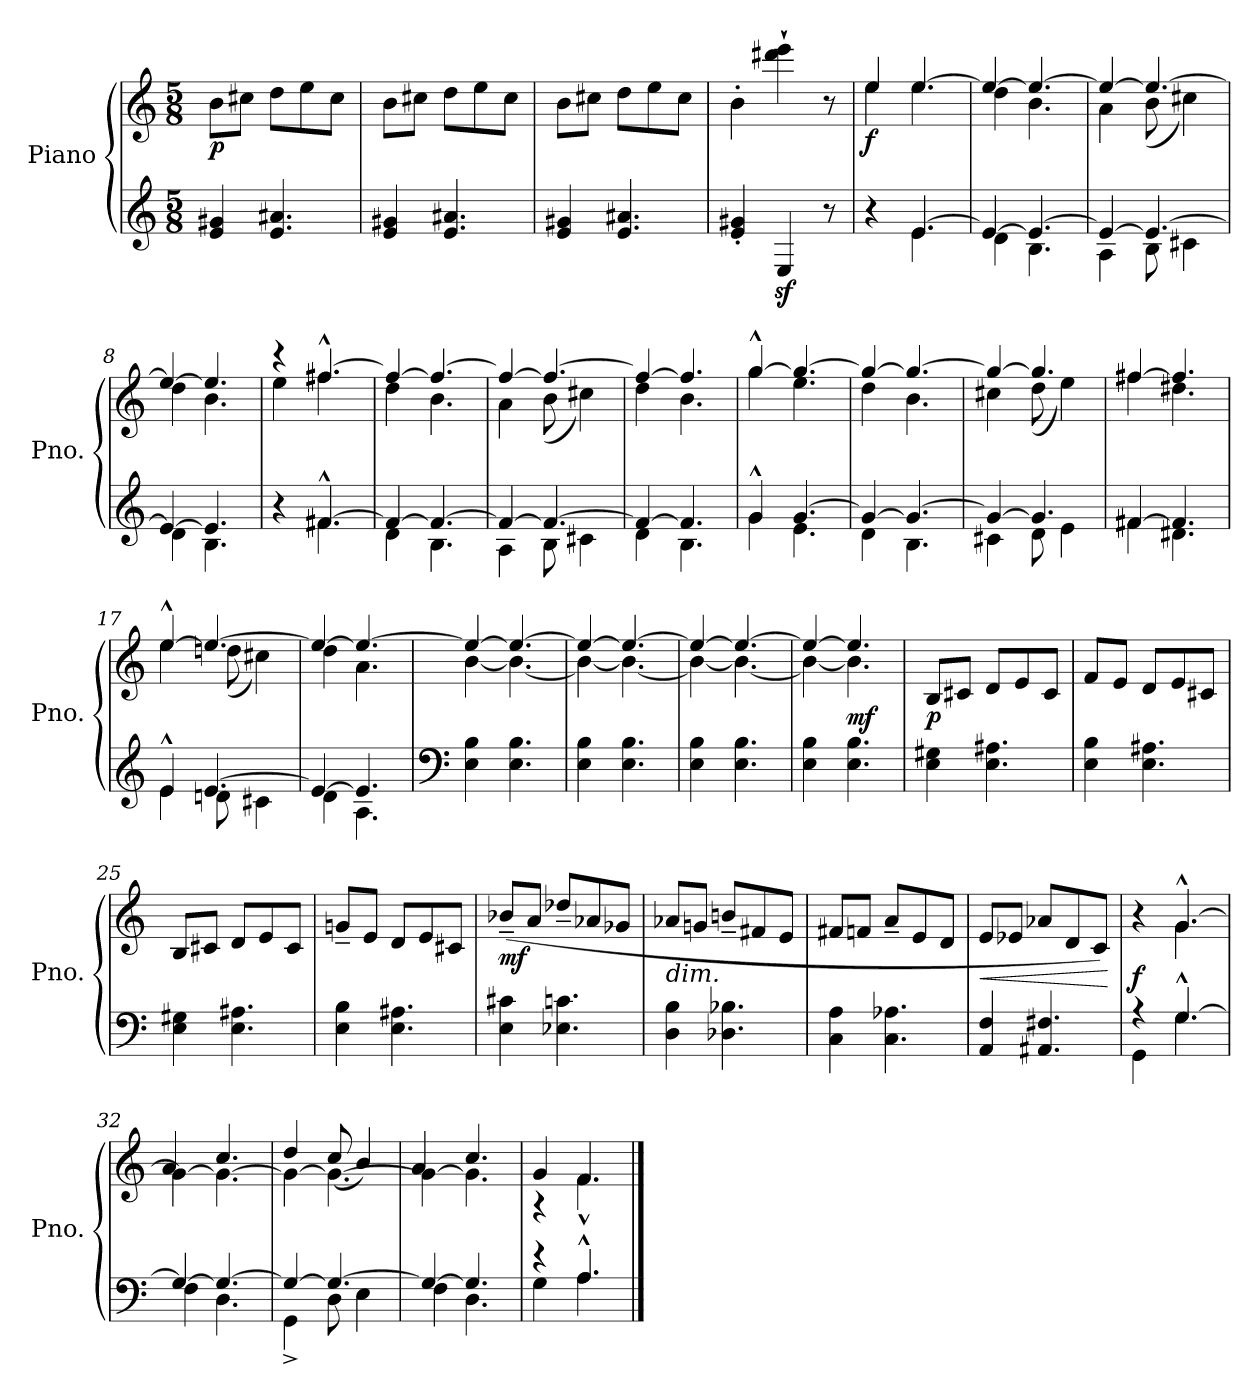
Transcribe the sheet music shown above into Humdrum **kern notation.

**kern	**kern	**dynam
*part1	*part1	*part1
*staff2	*staff1	*staff1/2
*I"Piano	*	*
*I'Pno.	*	*
*clefG2	*clefG2	*
*k[]	*k[]	*
*M5/8	*M5/8	*
*MM195	*MM195	*
=1	=1	=1
!	!	!LO:DY:b
4e/ 4g#X/	8b\L	p
.	8cc#X\J	.
4.e/ 4.a#X/	8dd\L	.
.	8ee\	.
.	8cc#\J	.
=2	=2	=2
4e/ 4g#X/	8b\L	.
.	8cc#X\J	.
4.e/ 4.a#X/	8dd\L	.
.	8ee\	.
.	8cc#\J	.
=3	=3	=3
4e/ 4g#X/	8b\L	.
.	8cc#X\J	.
4.e/ 4.a#X/	8dd\L	.
.	8ee\	.
.	8cc#\J	.
=4	=4	=4
4e/' 4g#X/'	4b'\	.
4Ez>/	4ddd#X\` 4eee\`	.
8r	8r	.
=5	=5	=5
*^	*^	*
!	!	!	!	!LO:DY:b
4r	4ryy	4ee/	4ee\	f
[4.e/	4.e\	[4.ee/	4.ee\	.
=6	=6	=6	=6	=6
4e/_	4d\	4ee/_	4dd\	.
4.e/_	4.B\	4.ee/_	4.b\	.
=7	=7	=7	=7	=7
4e/_	4A\	4ee/_	4a\	.
4.e/_	8B\	4.ee/_	(<8b\	.
.	4c#X\	.	4cc#X\)	.
!!LO:LB:g=z	!!
=8	=8	=8	=8	=8
4e/_	4d\	4ee/_	4dd\	.
4.e/]	4.B\	4.ee/]	4.b\	.
=9	=9	=9	=9	=9
4r	4ryy	4r	4ee\	.
[4.f#X^^/	4.f#\	[4.ff#X^^/	4.ff#\	.
=10	=10	=10	=10	=10
4f#/_	4d\	4ff#/_	4dd\	.
4.f#/_	4.B\	4.ff#/_	4.b\	.
=11	=11	=11	=11	=11
4f#/_	4A\	4ff#/_	4a\	.
4.f#/_	8B\	4.ff#/_	(<8b\	.
.	4c#X\	.	4cc#X\)	.
=12	=12	=12	=12	=12
4f#/_	4d\	4ff#/_	4dd\	.
4.f#/]	4.B\	4.ff#/]	4.b\	.
=13	=13	=13	=13	=13
4g^^/	4g\	[4gg^^/	4gg\	.
[4.g/	4.e\	4.gg/_	4.ee\	.
=14	=14	=14	=14	=14
4g/_	4d\	4gg/_	4dd\	.
4.g/_	4.B\	4.gg/_	4.b\	.
=15	=15	=15	=15	=15
4g/_	4c#X\	4gg/_	4cc#X\	.
4.g/]	8d\	4.gg/]	(<8dd\	.
.	4e\	.	4ee\)	.
=16	=16	=16	=16	=16
[4f#X/	4f#\	[4ff#X/	4ff#\	.
4.f#/]	4.d#X\	4.ff#/]	4.dd#X\	.
!!LO:LB:g=z	!!
=17	=17	=17	=17	=17
4e^^/	4e\	[4ee^^/	4ee\	.
[4.e/	8dn\	4.ee/_	(<8ddn\	.
.	4c#X\	.	4cc#X\)	.
=18	=18	=18	=18	=18
4e/_	4d\	4ee/_	4dd\	.
4.e/]	4.A\	4.ee/_	4.a\	.
*v	*v	*	*	*
=19	=19	=19	=19
*clefF4	*	*	*
4E\ 4B\	4ee/_	[4b\	.
4.E\ 4.B\	4.ee/_	4.b\_	.
=20	=20	=20	=20
4E\ 4B\	4ee/_	4b\_	.
4.E\ 4.B\	4.ee/_	4.b\_	.
=21	=21	=21	=21
4E\ 4B\	4ee/_	4b\_	.
4.E\ 4.B\	4.ee/_	4.b\_	.
=22	=22	=22	=22
4E\ 4B\	4ee/_	4b\_	.
!	!	!	!LO:DY:a=2
4.E\ 4.B\	4.ee/]	4.b\]	mf
=23	=23	=23	=23
!	!	!	!LO:DY:b
*	*v	*v	*
4E\ 4G#X\	8B/L	p
.	8c#X/J	.
4.E\ 4.A#X\	8d/L	.
.	8e/	.
.	8c#/J	.
=24	=24	=24
4E\ 4B\	8f/L	.
.	8e/J	.
4.E\ 4.A#X\	8d/L	.
.	8e/	.
.	8c#X/J	.
!!LO:LB:g=z
=25	=25	=25
4E\ 4G#X\	8B/L	.
.	8c#X/J	.
4.E\ 4.A#X\	8d/L	.
.	8e/	.
.	8c#/J	.
=26	=26	=26
4E\ 4B\	8gn~/L	.
.	8e/J	.
4.E\ 4.A#X\	8d/L	.
.	8e/	.
.	8c#X/J	.
=27	=27	=27
!	!	!LO:DY:b
4E\ 4c#X\	(>8b-X~/L	mf
.	8a/J	.
4.E-X\ 4.cn\	8dd-X~/L	.
.	8a-X/	.
.	8g-X/J	.
=28	=28	=28
!	!LO:TX:b:i:t=dim.	!
4D\ 4B\	8a-X/L	.
.	8gn/J	.
4.D-X\ 4.B-X\	8bn~/L	.
.	8f#X/	.
.	8e/J	.
=29	=29	=29
4C\ 4A\	8f#X/L	.
.	8fn/J	.
4.C\ 4.A-X\	8a~/L	.
.	8e/	.
.	8d/J	.
=30	=30	=30
!	!	!LO:HP:b
4AA/ 4F/	8e/L	<
.	8e-X/J	.
4.AA#X/ 4.F#X/	8a-X/L	.
.	8d/	.
.	8c/J)	.
.	.	[
!!LO:LB:g=z
=31	=31	=31
*^	*^	*
!	!	!	!	!LO:DY:a=2
4r	4GG\	4r	4ryy	f
[4.G^^/	4.G\	[4.g^^/	4.g\	.
=32	=32	=32	=32	=32
4G/_	4F\	4g\_	4a/	.
4.G/_	4.D\	4.g\_	4.cc/	.
=33	=33	=33	=33	=33
4G/_	4GG^\	4g\_	4dd/	.
4.G/_	8D\	4.g\_	(>8cc/	.
.	4E\	.	4b/)	.
=34	=34	=34	=34	=34
4G/_	4F\	4g\_	4a/	.
4.G/]	4.D\	4.g\]	4.cc/	.
=35	=35	=35	=35	=35
4r	4G\	4g/	4r	.
4.A^^/	4.A\	4.f/	4.f^^\	.
*v	*v	*	*	*
*	*v	*v	*
==	==	==
*-	*-	*-
